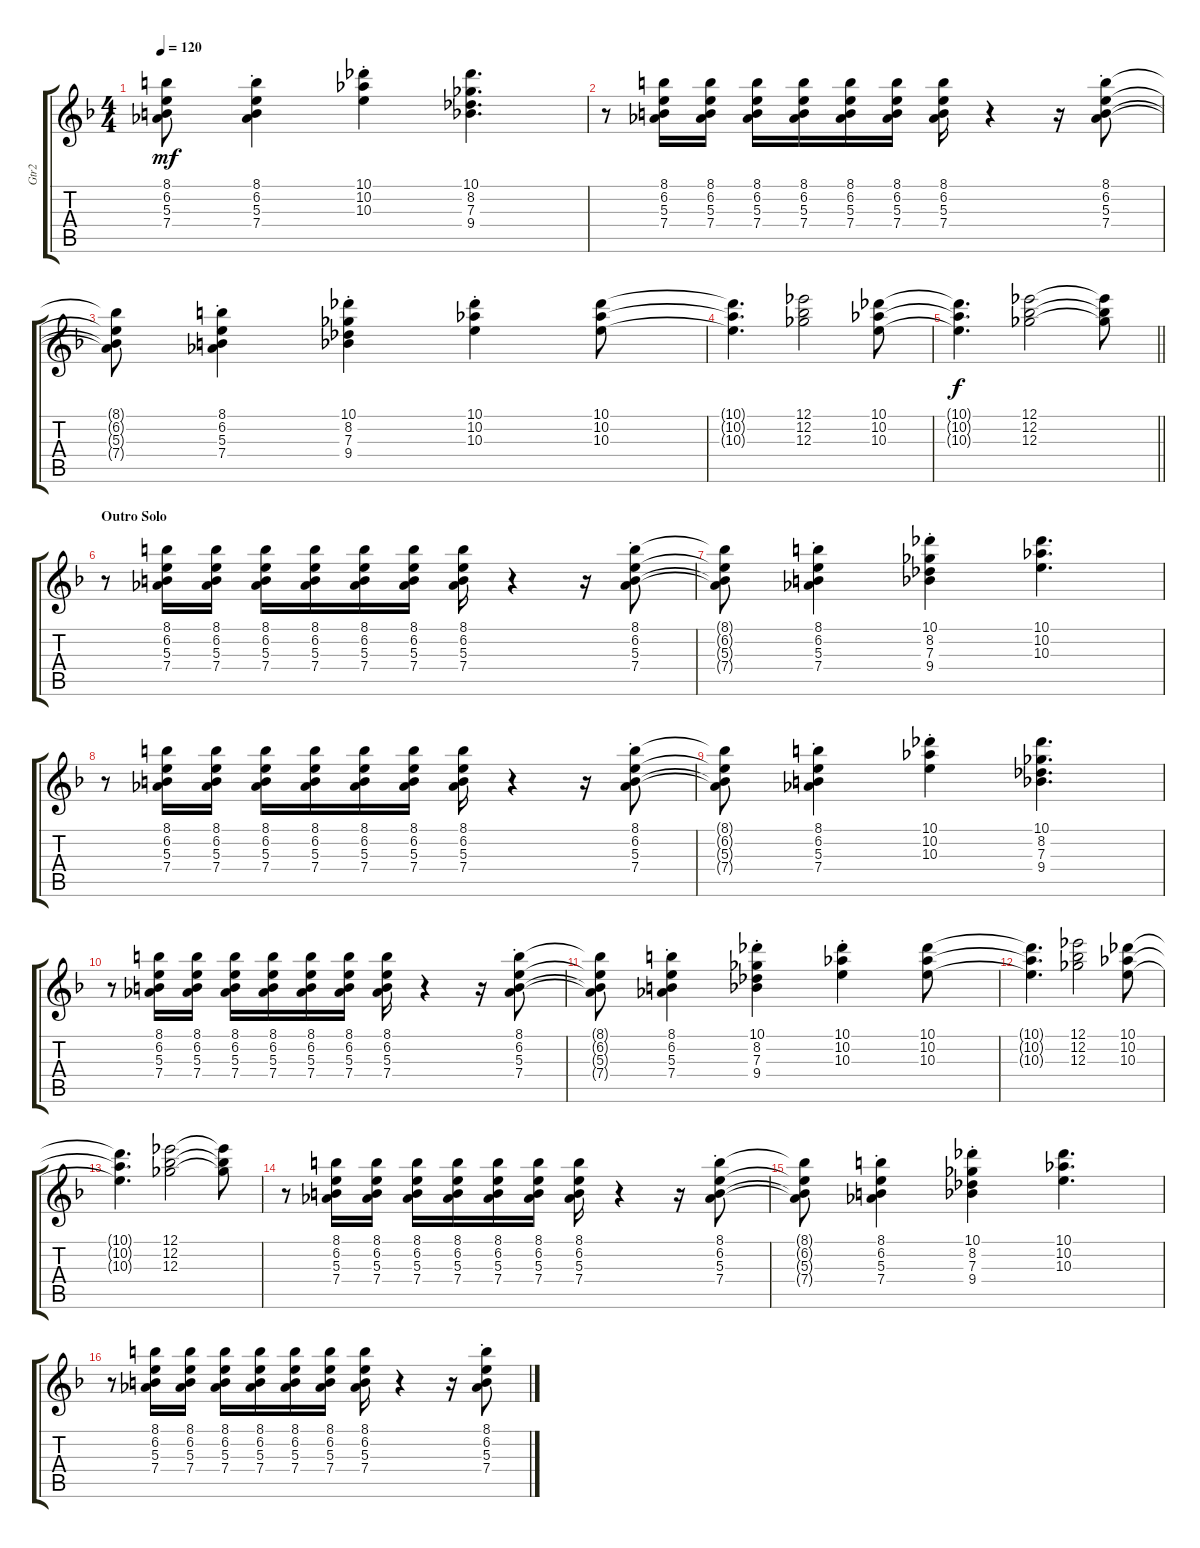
\track ("Gtr2" "Gtr2") {instrument distortionguitar}
\staff {score tabs}
\tuning (Eb4 Bb3 Gb3 Db3 Ab2 Eb2) {hide}
\ts (4 4)
\tempo 120
\clef g2
\ks f
(8.1{t} 6.2{t} 5.3{t} 7.4{t}).8{dy mf} (8.1{st} 6.2{st} 5.3{st} 7.4{st}).4 (10.1{st} 10.2{st} 10.3{st}).4 (10.1 8.2 7.3 9.4).4{d} |
r.8 (8.1 6.2 5.3 7.4).16 (8.1 6.2 5.3 7.4).16 (8.1 6.2 5.3 7.4).16 (8.1 6.2 5.3 7.4).16 (8.1 6.2 5.3 7.4).16 (8.1 6.2 5.3 7.4).16 (8.1 6.2 5.3 7.4).16 r.4 r.16 (8.1{st} 6.2{st} 5.3{st} 7.4{st}).8 |
(8.1{t} 6.2{t} 5.3{t} 7.4{t}).8 (8.1{st} 6.2{st} 5.3{st} 7.4{st}).4 (10.1{st} 8.2{st} 7.3{st} 9.4{st}).4 (10.1{st} 10.2{st} 10.3{st}).4 (10.1 10.2 10.3).8 |
(10.1{t} 10.2{t} 10.3{t}).4{d} (12.1 12.2 12.3).2 (10.1 10.2 10.3).8 |
\barLineRight lightlight
(10.1{t} 10.2{t} 10.3{t}).4{d dy f} (12.1 12.2 12.3).2 (12.1{t} 12.2{t} 12.3{t}).8 |
\section ("" "Outro Solo")
r.8 (8.1 6.2 5.3 7.4).16 (8.1 6.2 5.3 7.4).16 (8.1 6.2 5.3 7.4).16 (8.1 6.2 5.3 7.4).16 (8.1 6.2 5.3 7.4).16 (8.1 6.2 5.3 7.4).16 (8.1 6.2 5.3 7.4).16 r.4 r.16 (8.1{st} 6.2{st} 5.3{st} 7.4{st}).8 |
(8.1{t} 6.2{t} 5.3{t} 7.4{t}).8 (8.1{st} 6.2{st} 5.3{st} 7.4{st}).4 (10.1{st} 8.2{st} 7.3{st} 9.4{st}).4 (10.1 10.2 10.3).4{d} |
r.8 (8.1 6.2 5.3 7.4).16 (8.1 6.2 5.3 7.4).16 (8.1 6.2 5.3 7.4).16 (8.1 6.2 5.3 7.4).16 (8.1 6.2 5.3 7.4).16 (8.1 6.2 5.3 7.4).16 (8.1 6.2 5.3 7.4).16 r.4 r.16 (8.1{st} 6.2{st} 5.3{st} 7.4{st}).8 |
(8.1{t} 6.2{t} 5.3{t} 7.4{t}).8 (8.1{st} 6.2{st} 5.3{st} 7.4{st}).4 (10.1{st} 10.2{st} 10.3{st}).4 (10.1 8.2 7.3 9.4).4{d} |
r.8 (8.1 6.2 5.3 7.4).16 (8.1 6.2 5.3 7.4).16 (8.1 6.2 5.3 7.4).16 (8.1 6.2 5.3 7.4).16 (8.1 6.2 5.3 7.4).16 (8.1 6.2 5.3 7.4).16 (8.1 6.2 5.3 7.4).16 r.4 r.16 (8.1{st} 6.2{st} 5.3{st} 7.4{st}).8 |
(8.1{t} 6.2{t} 5.3{t} 7.4{t}).8 (8.1{st} 6.2{st} 5.3{st} 7.4{st}).4 (10.1{st} 8.2{st} 7.3{st} 9.4{st}).4 (10.1{st} 10.2{st} 10.3{st}).4 (10.1 10.2 10.3).8 |
(10.1{t} 10.2{t} 10.3{t}).4{d} (12.1 12.2 12.3).2 (10.1 10.2 10.3).8 |
(10.1{t} 10.2{t} 10.3{t}).4{d} (12.1 12.2 12.3).2 (12.1{t} 12.2{t} 12.3{t}).8 |
r.8 (8.1 6.2 5.3 7.4).16 (8.1 6.2 5.3 7.4).16 (8.1 6.2 5.3 7.4).16 (8.1 6.2 5.3 7.4).16 (8.1 6.2 5.3 7.4).16 (8.1 6.2 5.3 7.4).16 (8.1 6.2 5.3 7.4).16 r.4 r.16 (8.1{st} 6.2{st} 5.3{st} 7.4{st}).8 |
(8.1{t} 6.2{t} 5.3{t} 7.4{t}).8 (8.1{st} 6.2{st} 5.3{st} 7.4{st}).4 (10.1{st} 8.2{st} 7.3{st} 9.4{st}).4 (10.1 10.2 10.3).4{d} |
r.8 (8.1 6.2 5.3 7.4).16 (8.1 6.2 5.3 7.4).16 (8.1 6.2 5.3 7.4).16 (8.1 6.2 5.3 7.4).16 (8.1 6.2 5.3 7.4).16 (8.1 6.2 5.3 7.4).16 (8.1 6.2 5.3 7.4).16 r.4 r.16 (8.1{st} 6.2{st} 5.3{st} 7.4{st}).8
